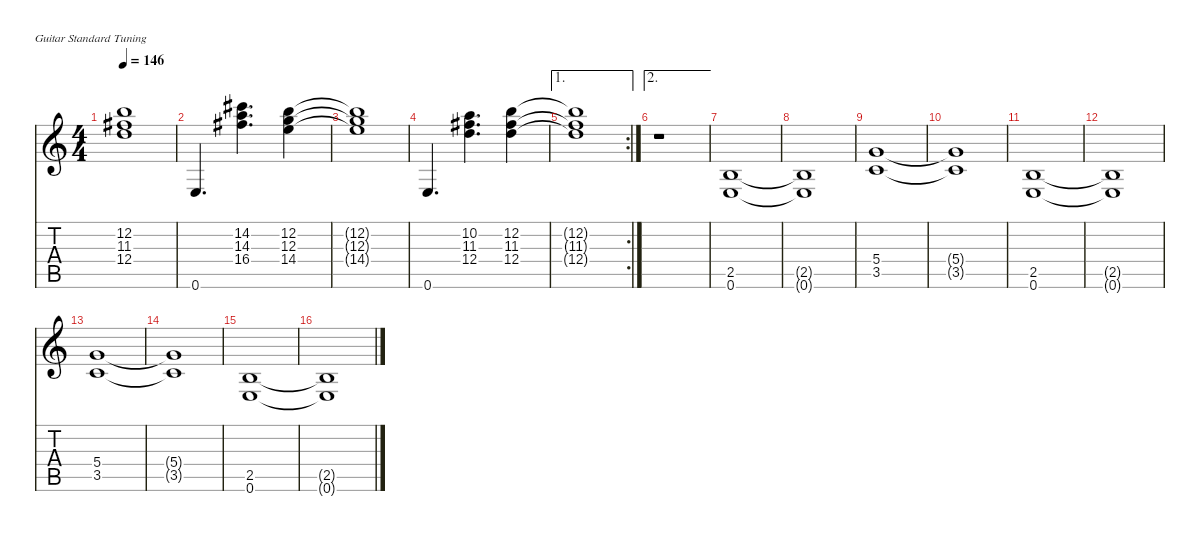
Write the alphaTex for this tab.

\defaultSystemsLayout 4
\hideDynamics
\bracketExtendMode nobrackets
\singleTrackTrackNamePolicy hidden
\multiTrackTrackNamePolicy hidden
\firstSystemTrackNameMode fullname
\firstSystemTrackNameOrientation horizontal
\otherSystemsTrackNameOrientation horizontal
\track ("Guitar 1" "od.guit.") {mute instrument overdrivenguitar}
\staff {score tabs}
\tuning (E4 B3 G3 D3 A2 E2)
\ts (4 4)
\tempo 146
\clef g2
\ks c
(12.2{t} 11.3{t acc #} 12.4{t}).1{dy f beam Down} |
0.6.4{d beam Up} (14.2{acc #} 14.3 16.4{acc #}).4{d beam Down} (12.2 12.3 14.4).4{beam Down} |
(12.2{t} 12.3{t} 14.4{t}).1{beam Down} |
0.6.4{d beam Up} (10.2 11.3{acc #} 12.4).4{d beam Down} (12.2 11.3{acc #} 12.4).4{beam Down} |
\ae 1
\rc 2
(12.2{t} 11.3{t acc #} 12.4{t}).1{beam Down} |
\ae 2
r.1{beam Down} |
(2.5 0.6).1{beam Up} |
(2.5{t} 0.6{t}).1{beam Up} |
(5.4 3.5).1{beam Up} |
(5.4{t} 3.5{t}).1{beam Up} |
(2.5 0.6).1{beam Up} |
(2.5{t} 0.6{t}).1{beam Up} |
(5.4 3.5).1{beam Up} |
(5.4{t} 3.5{t}).1{beam Up} |
(2.5 0.6).1{beam Up} |
(2.5{t} 0.6{t}).1{beam Up}
